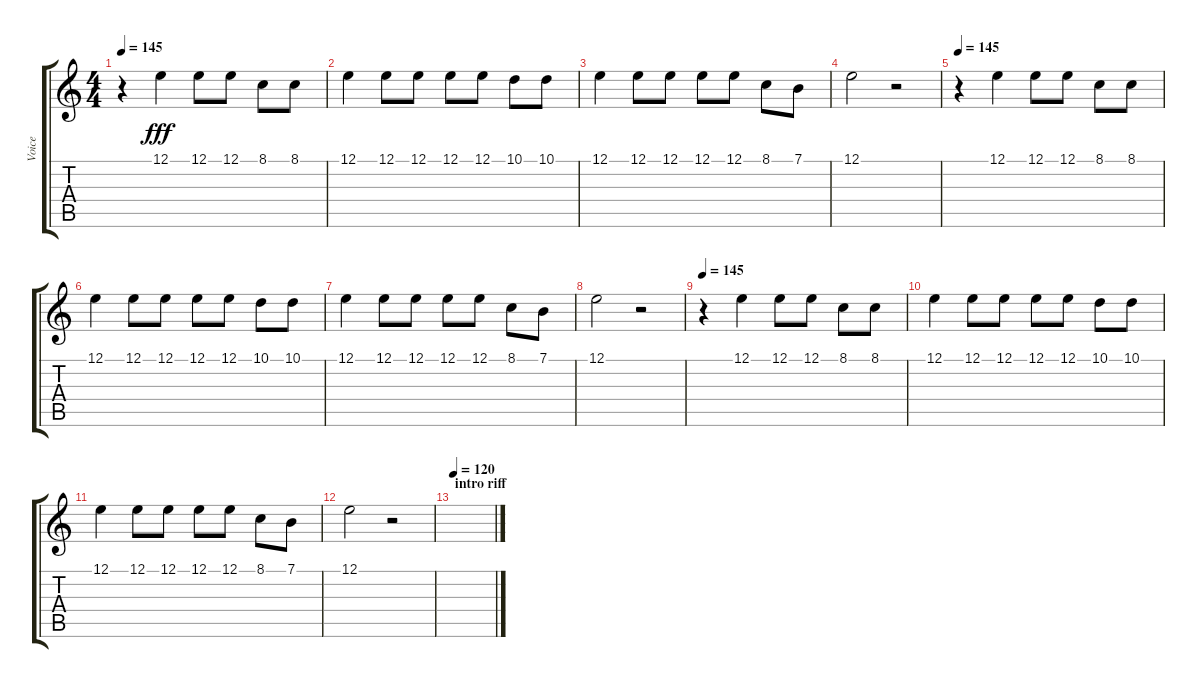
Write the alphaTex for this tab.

\track ("Voice" "Voice") {instrument choiraahs}
\staff {score tabs}
\tuning (E4 B3 G3 D3 A2 E2) {hide}
\ts (4 4)
\tempo 145
\clef g2
\ks c
r.4{dy fff} 12.1.4 12.1.8 12.1.8 8.1.8 8.1.8 |
12.1.4 12.1.8 12.1.8 12.1.8 12.1.8 10.1.8 10.1.8 |
12.1.4 12.1.8 12.1.8 12.1.8 12.1.8 8.1.8 7.1.8 |
12.1.2 r.2 |
\tempo 145
r.4 12.1.4 12.1.8 12.1.8 8.1.8 8.1.8 |
12.1.4 12.1.8 12.1.8 12.1.8 12.1.8 10.1.8 10.1.8 |
12.1.4 12.1.8 12.1.8 12.1.8 12.1.8 8.1.8 7.1.8 |
12.1.2 r.2 |
\tempo 145
r.4 12.1.4 12.1.8 12.1.8 8.1.8 8.1.8 |
12.1.4 12.1.8 12.1.8 12.1.8 12.1.8 10.1.8 10.1.8 |
12.1.4 12.1.8 12.1.8 12.1.8 12.1.8 8.1.8 7.1.8 |
12.1.2 r.2 |
\section ("" "intro riff")
\tempo 120
